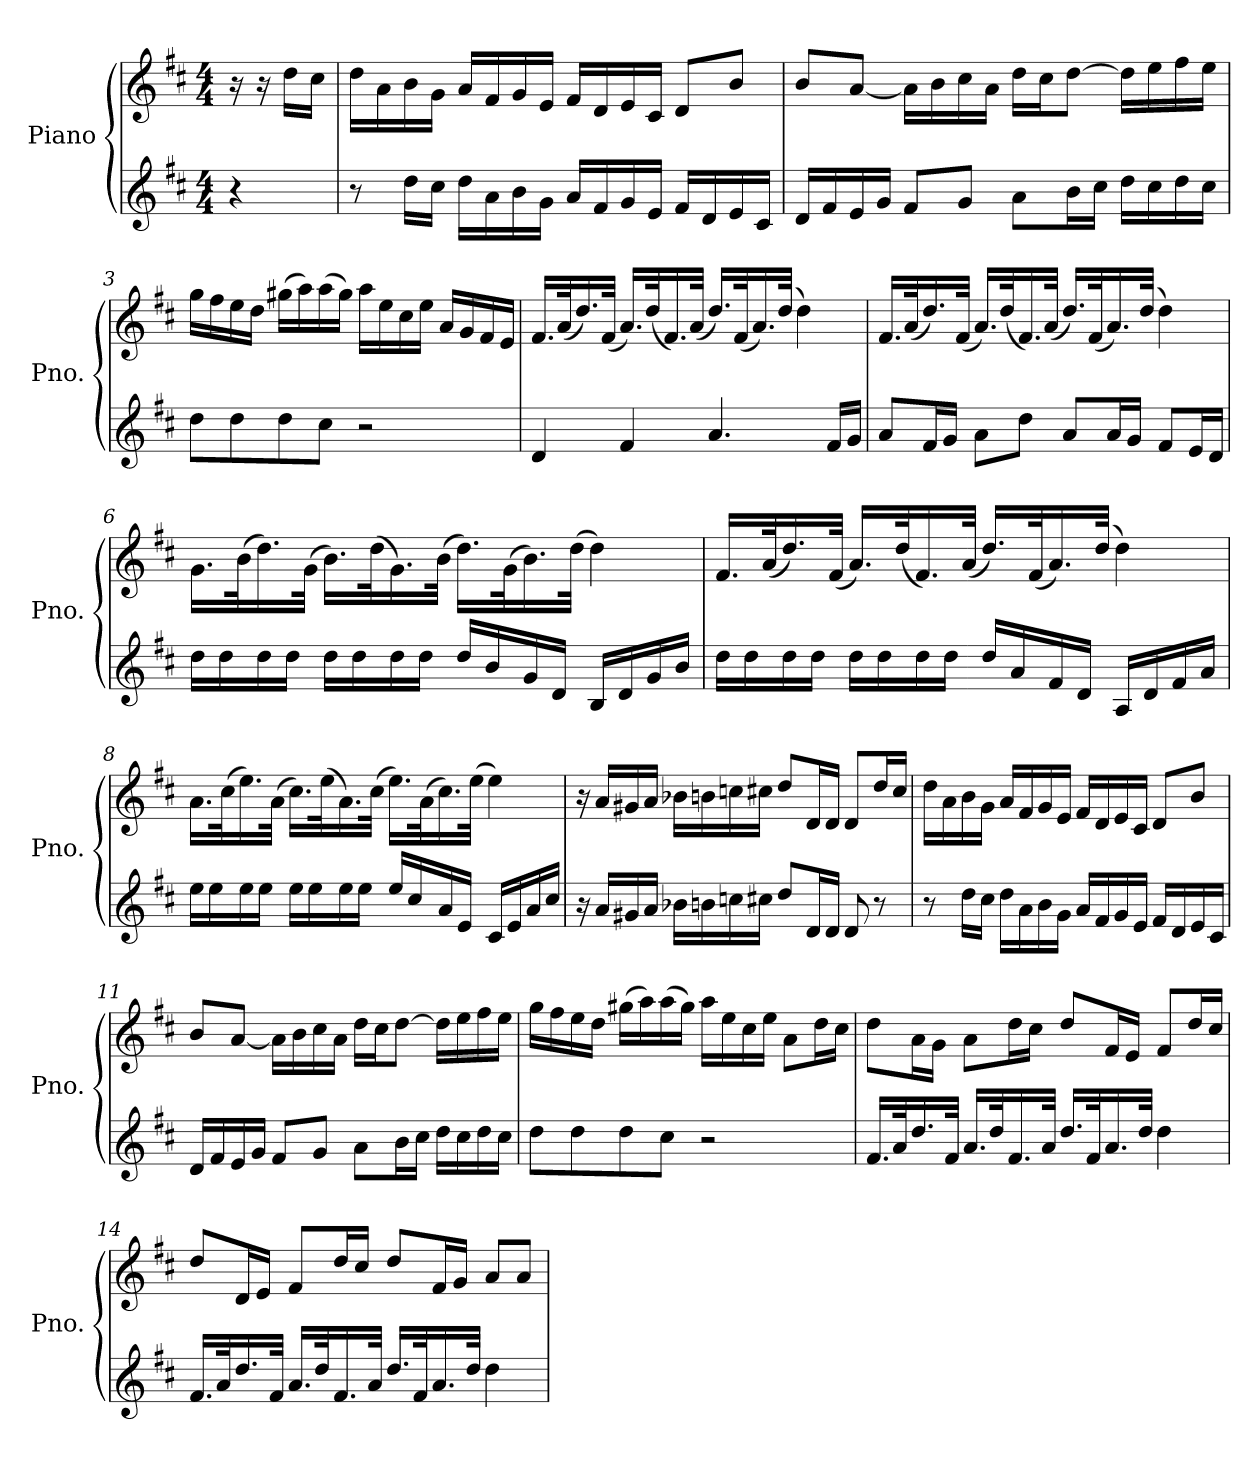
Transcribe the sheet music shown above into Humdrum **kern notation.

**kern	**kern
*part1	*part1
*staff2	*staff1
*I"Piano	*
*I'Pno.	*
*clefG2	*clefG2
*k[f#c#]	*k[f#c#]
*M4/4	*M4/4
*MM60	*MM60
=	=
4r	16r
.	16r
.	16dd\LL
.	16cc#\JJ
=1	=1
8r	16dd\LL
.	16a\
16dd\LL	16b\
16cc#\JJ	16g\JJ
16dd\LL	16a/LL
16a\	16f#/
16b\	16g/
16g\JJ	16e/JJ
16a/LL	16f#/LL
16f#/	16d/
16g/	16e/
16e/JJ	16c#/JJ
16f#/LL	8d/L
16d/	.
16e/	8b/J
16c#/JJ	.
=2	=2
16d/LL	8b/L
16f#/	.
16e/	[8a/J
16g/JJ	.
8f#/L	16a\LL]
.	16b\
8g/J	16cc#\
.	16a\JJ
8a\L	16dd\LL
.	16cc#\J
16b\L	[8dd\J
16cc#\JJ	.
16dd\LL	16dd\LL]
16cc#\	16ee\
16dd\	16ff#\
16cc#\JJ	16ee\JJ
!!LO:LB:g=z
=3	=3
8dd\L	16gg\LL
.	16ff#\
8dd\	16ee\
.	16dd\JJ
8dd\	(16gg#X\LL
.	16aa\)
8cc#\J	(16aa\
.	16gg#\JJ)
2r	16aa\LL
.	16ee\
.	16cc#\
.	16ee\JJ
.	16a/LL
.	16g/
.	16f#/
.	16e/JJ
=4	=4
4d/	16.f#/LL
.	(32a/K
.	16.dd/)
.	(32f#/JJk
4f#/	16.a/LL)
.	(32dd/K
.	16.f#/)
.	(32a/JJk
4.a/	16.dd/LL)
.	(32f#/K
.	16.a/)
.	(32dd/JJk
.	4dd\)
16f#/LL	.
16g/JJ	.
!!LO:LB:g=z
=5	=5
8a/L	16.f#/LL
.	(32a/K
16f#/L	16.dd/)
16g/JJ	.
.	(32f#/JJk
8a\L	16.a/LL)
.	(32dd/K
8dd\J	16.f#/)
.	(32a/JJk
8a/L	16.dd/LL)
.	(32f#/K
16a/L	16.a/)
16g/JJ	.
.	(32dd/JJk
8f#/L	4dd\)
16e/L	.
16d/JJ	.
=6	=6
16dd\LL	16.g\LL
16dd\	.
.	(32b\K
16dd\	16.dd\)
16dd\JJ	.
.	(32g\JJk
16dd\LL	16.b\LL)
16dd\	.
.	(32dd\K
16dd\	16.g\)
16dd\JJ	.
.	(32b\JJk
16dd/LL	16.dd\LL)
16b/	.
.	(32g\K
16g/	16.b\)
16d/JJ	.
.	(32dd\JJk
16B/LL	4dd\)
16d/	.
16g/	.
16b/JJ	.
!!LO:LB:g=z
=7	=7
16dd\LL	16.f#/LL
16dd\	.
.	(32a/K
16dd\	16.dd/)
16dd\JJ	.
.	(32f#/JJk
16dd\LL	16.a/LL)
16dd\	.
.	(32dd/K
16dd\	16.f#/)
16dd\JJ	.
.	(32a/JJk
16dd/LL	16.dd/LL)
16a/	.
.	(32f#/K
16f#/	16.a/)
16d/JJ	.
.	(32dd/JJk
16A/LL	4dd\)
16d/	.
16f#/	.
16a/JJ	.
=8	=8
16ee\LL	16.a\LL
16ee\	.
.	(32cc#\K
16ee\	16.ee\)
16ee\JJ	.
.	(32a\JJk
16ee\LL	16.cc#\LL)
16ee\	.
.	(32ee\K
16ee\	16.a\)
16ee\JJ	.
.	(32cc#\JJk
16ee/LL	16.ee\LL)
16cc#/	.
.	(32a\K
16a/	16.cc#\)
16e/JJ	.
.	(32ee\JJk
16c#/LL	4ee\)
16e/	.
16a/	.
16cc#/JJ	.
!!LO:LB:g=z
=9	=9
16r	16r
16a/LL	16a/LL
16g#X/	16g#X/
16a/JJ	16a/JJ
16b-X\LL	16b-X\LL
16bn\	16bn\
16ccn\	16ccn\
16cc#X\JJ	16cc#X\JJ
8dd/L	8dd/L
16d/L	16d/L
16d/JJ	16d/JJ
8d/	8d/L
8r	16dd/L
.	16cc#/JJ
=10	=10
8r	16dd\LL
.	16a\
16dd\LL	16b\
16cc#\JJ	16g\JJ
16dd\LL	16a/LL
16a\	16f#/
16b\	16g/
16g\JJ	16e/JJ
16a/LL	16f#/LL
16f#/	16d/
16g/	16e/
16e/JJ	16c#/JJ
16f#/LL	8d/L
16d/	.
16e/	8b/J
16c#/JJ	.
!!LO:LB:g=z
=11	=11
16d/LL	8b/L
16f#/	.
16e/	[8a/J
16g/JJ	.
8f#/L	16a\LL]
.	16b\
8g/J	16cc#\
.	16a\JJ
8a\L	16dd\LL
.	16cc#\J
16b\L	[8dd\J
16cc#\JJ	.
16dd\LL	16dd\LL]
16cc#\	16ee\
16dd\	16ff#\
16cc#\JJ	16ee\JJ
=12	=12
8dd\L	16gg\LL
.	16ff#\
8dd\	16ee\
.	16dd\JJ
8dd\	(16gg#X\LL
.	16aa\)
8cc#\J	(16aa\
.	16gg#\JJ)
2r	16aa\LL
.	16ee\
.	16cc#\
.	16ee\JJ
.	8a\L
.	16dd\L
.	16cc#\JJ
!!LO:PB:g=z
=13	=13
16.f#/LL	8dd\L
32a/K	.
16.dd/	16a\L
.	16g\JJ
32f#/JJk	.
16.a/LL	8a\L
32dd/K	.
16.f#/	16dd\L
.	16cc#\JJ
32a/JJk	.
16.dd/LL	8dd/L
32f#/K	.
16.a/	16f#/L
.	16e/JJ
32dd/JJk	.
4dd\	8f#/L
.	16dd/L
.	16cc#/JJ
=14	=14
16.f#/LL	8dd/L
32a/K	.
16.dd/	16d/L
.	16e/JJ
32f#/JJk	.
16.a/LL	8f#/L
32dd/K	.
16.f#/	16dd/L
.	16cc#/JJ
32a/JJk	.
16.dd/LL	8dd/L
32f#/K	.
16.a/	16f#/L
.	16g/JJ
32dd/JJk	.
4dd\	8a/L
.	8a/J
=	=
*-	*-
